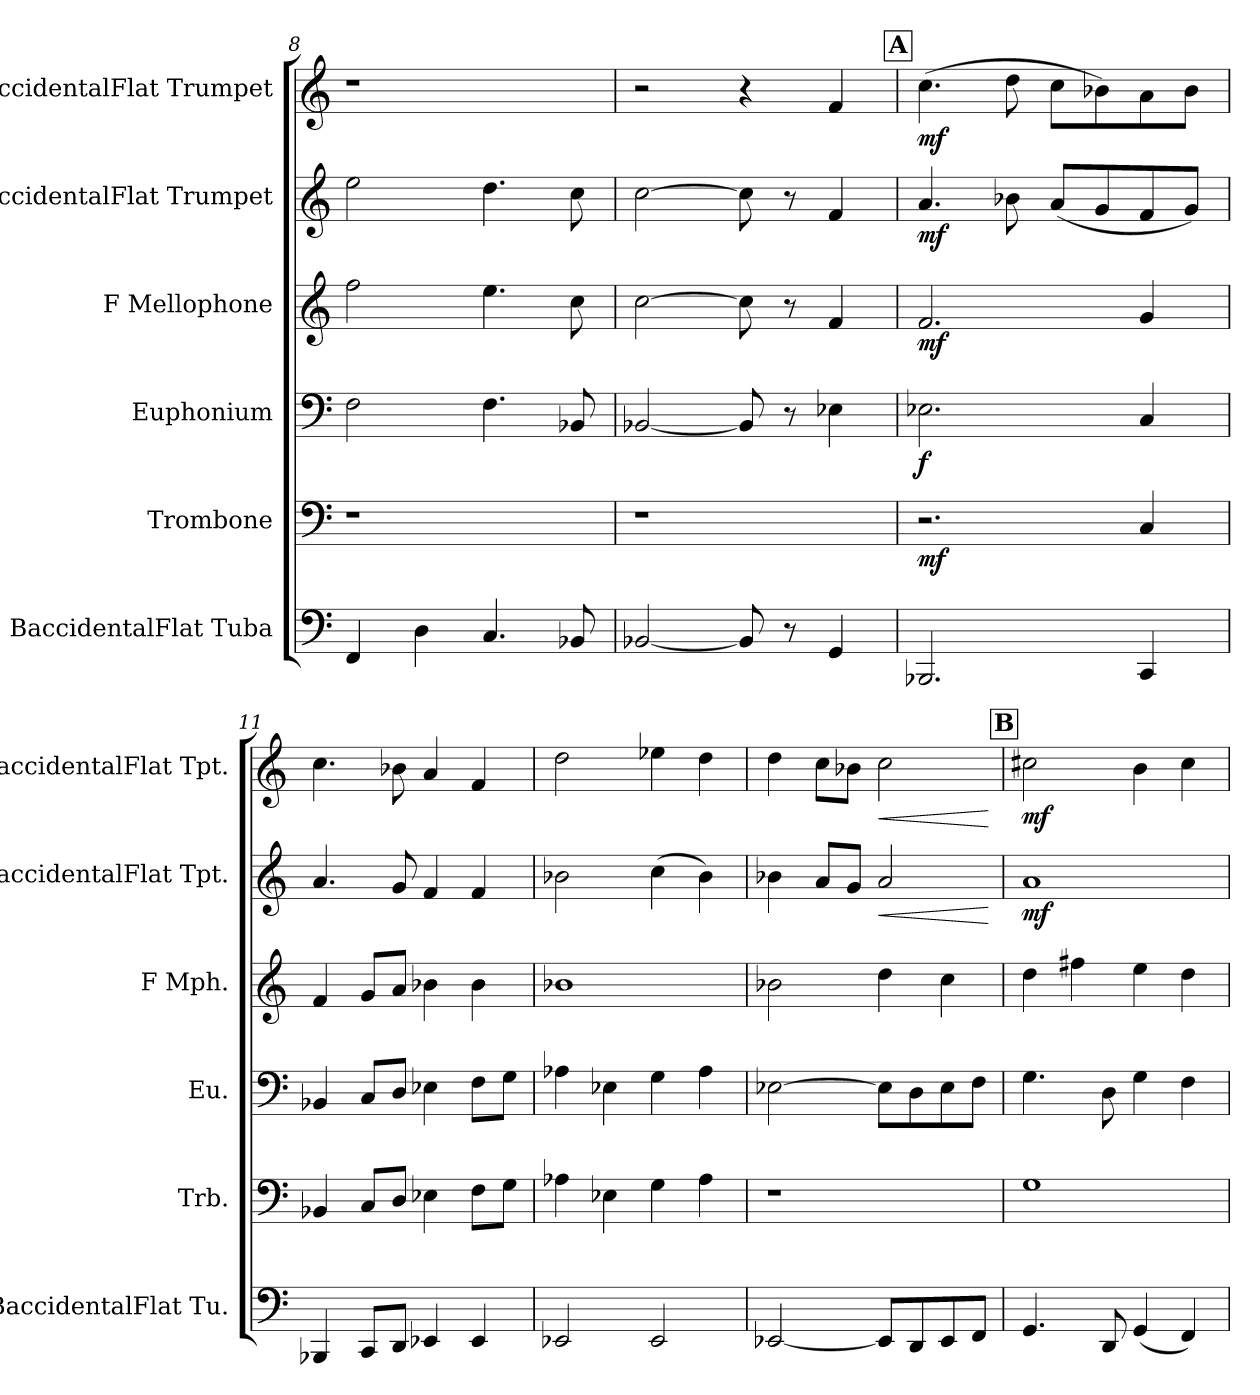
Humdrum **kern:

**kern	**kern	**dynam	**kern	**dynam	**kern	**dynam	**kern	**dynam	**kern	**dynam
*part6	*part5	*part5	*part4	*part4	*part3	*part3	*part2	*part2	*part1	*part1
*staff6	*staff5	*staff5	*staff4	*staff4	*staff3	*staff3	*staff2	*staff2	*staff1	*staff1
*I"BaccidentalFlat Tuba	*I"Trombone	*	*I"Euphonium	*	*I"F Mellophone	*	*I"BaccidentalFlat Trumpet	*	*I"BaccidentalFlat Trumpet	*
*I'BaccidentalFlat Tu.	*I'Trb.	*	*I'Eu.	*	*I'F Mph.	*	*I'BaccidentalFlat Tpt.	*	*I'BaccidentalFlat Tpt.	*
*clefF4	*clefF4	*	*clefF4	*	*clefG2	*	*clefG2	*	*clefG2	*
*	*	*	*	*	*ITrd4c7	*	*ITrd1c2	*	*ITrd1c2	*
*k[]	*k[]	*	*k[]	*	*k[b-]	*	*k[b-e-]	*	*k[b-e-]	*
=8	=8	=8	=8	=8	=8	=8	=8	=8	=8	=8
4FF/	1r	.	2F\	.	2b-\	.	2dd\	.	1r	.
4D\	.	.	.	.	.	.	.	.	.	.
4.C/	.	.	4.F\	.	4.a\	.	4.cc\	.	.	.
8BB-X/	.	.	8BB-X/	.	8f\	.	8b-\	.	.	.
=9	=9	=9	=9	=9	=9	=9	=9	=9	=9	=9
[2BB-X/	1r	.	[2BB-X/	.	[2f\	.	[2b-\	.	2r	.
8BB-/]	.	.	8BB-/]	.	8f\]	.	8b-\]	.	4r	.
8r	.	.	8r	.	8r	.	8r	.	.	.
4GG/	.	.	4E-X\	.	4B-/	.	4e-/	.	4e-/	.
!!LO:REH:place=s1:a:B:fs=14:t=A
=10	=10	=10	=10	=10	=10	=10	=10	=10	=10	=10
!	!	!LO:DY:b	!	!LO:DY:b	!	!LO:DY:b	!	!LO:DY:b	!	!LO:DY:b
2.BBB-X/	2.r	mf	2.E-X\	f	2.B-/	mf	4.g/	mf	(>4.b-\	mf
.	.	.	.	.	.	.	8a-X\	.	8cc\	.
.	.	.	.	.	.	.	(8g/L	.	8b-\L	.
.	.	.	.	.	.	.	8f/	.	8a-X\)	.
4CC/	4C/	.	4C/	.	4c/	.	8e-/	.	8g\	.
.	.	.	.	.	.	.	8f/J)	.	8a-\J	.
=11	=11	=11	=11	=11	=11	=11	=11	=11	=11	=11
4BBB-X/	4BB-X/	.	4BB-X/	.	4B-/	.	4.g/	.	4.b-\	.
8CC/L	8C/L	.	8C/L	.	8c/L	.	.	.	.	.
8DD/J	8D/J	.	8D/J	.	8d/J	.	8f/	.	8a-X\	.
4EE-X/	4E-X\	.	4E-X\	.	4e-X\	.	4e-/	.	4g/	.
4EE-/	8F\L	.	8F\L	.	4e-\	.	4e-/	.	4e-/	.
.	8G\J	.	8G\J	.	.	.	.	.	.	.
=12	=12	=12	=12	=12	=12	=12	=12	=12	=12	=12
2EE-X/	4A-X\	.	4A-X\	.	1e-X	.	2a-X\	.	2cc\	.
.	4E-X\	.	4E-X\	.	.	.	.	.	.	.
2EE-/	4G\	.	4G\	.	.	.	(>4b-\	.	4dd-X\	.
.	4A-\	.	4A-\	.	.	.	4a-\)	.	4cc\	.
!!LO:PB:g=z
=13	=13	=13	=13	=13	=13	=13	=13	=13	=13	=13
[2EE-X/	1r	.	[2E-X\	.	2e-X\	.	4a-X\	.	4cc\	.
.	.	.	.	.	.	.	8g/L	.	8b-\L	.
.	.	.	.	.	.	.	8f/J	.	8a-X\J	.
!	!	!	!	!	!	!	!	!LO:HP:b	!	!LO:HP:b
8EE-/L]	.	.	8E-\L]	.	4g\	.	2g/	<	2b-\	<
8DD/	.	.	8D\	.	.	.	.	.	.	.
8EE-/	.	.	8E-\	.	4f\	.	.	.	.	.
8FF/J	.	.	8F\J	.	.	.	.	.	.	.
.	.	.	.	.	.	.	.	[	.	[
!!LO:REH:place=s1:a:B:fs=14:t=B
=14	=14	=14	=14	=14	=14	=14	=14	=14	=14	=14
!	!	!	!	!	!	!	!	!LO:DY:b	!	!LO:DY:b
4.GG/	1G	.	4.G\	.	4g\	.	1g	mf	2bn\	mf
.	.	.	.	.	4bn\	.	.	.	.	.
8DD/	.	.	8D\	.	.	.	.	.	.	.
(>4GG/	.	.	4G\	.	4a\	.	.	.	4a\	.
4FF/)	.	.	4F\	.	4g\	.	.	.	4b\	.
=	=	=	=	=	=	=	=	=	=	=
*-	*-	*-	*-	*-	*-	*-	*-	*-	*-	*-
